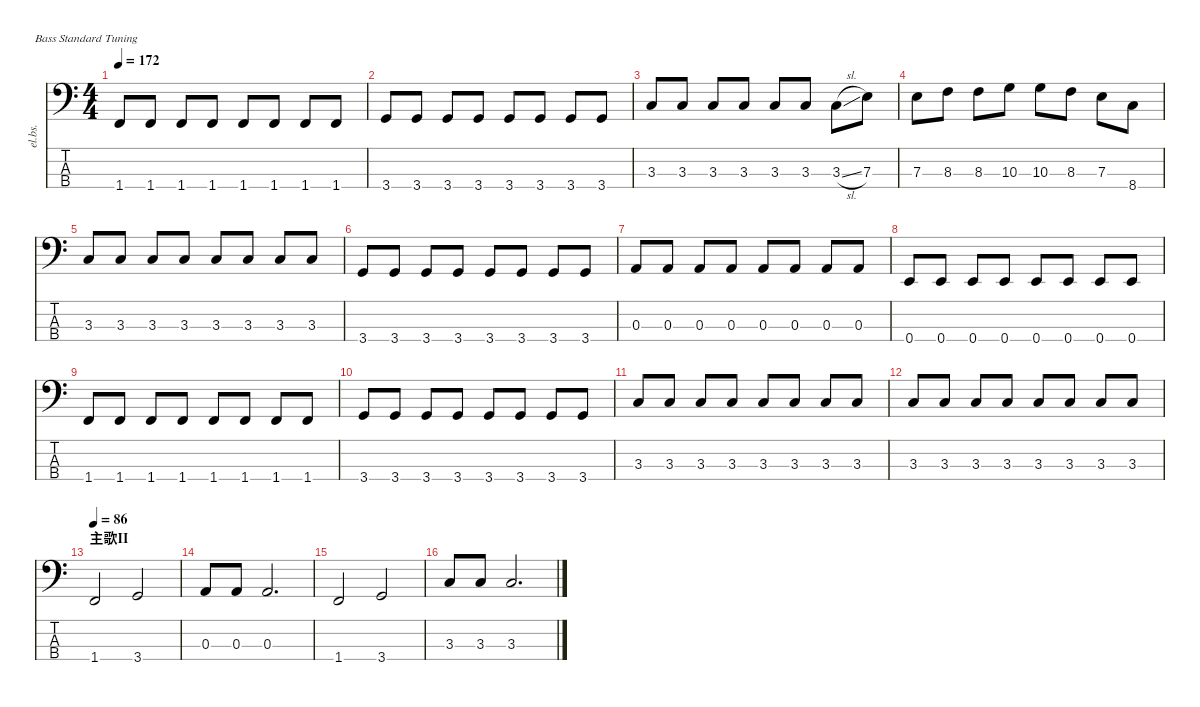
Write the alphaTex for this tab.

\defaultSystemsLayout 4
\hideDynamics
\bracketExtendMode nobrackets
\track ("Bass" "el.bs.") {instrument electricbassfinger}
\staff {score tabs}
\tuning (G2 D2 A1 E1)
\ts (4 4)
\tempo 172
\clef f4
\ks c
1.4.8{dy mf beam Up} 1.4.8{beam Up} 1.4.8{beam Up} 1.4.8{beam Up} 1.4.8{beam Up} 1.4.8{beam Up} 1.4.8{beam Up} 1.4.8{beam Up} |
3.4.8{beam Up} 3.4.8{beam Up} 3.4.8{beam Up} 3.4.8{beam Up} 3.4.8{beam Up} 3.4.8{beam Up} 3.4.8{beam Up} 3.4.8{beam Up} |
3.3.8{beam Up} 3.3.8{beam Up} 3.3.8{beam Up} 3.3.8{beam Up} 3.3.8{beam Up} 3.3.8{beam Up} 3.3{sl}.8{beam Down} 7.3.8{beam Down} |
7.3.8{beam Down} 8.3.8{beam Down} 8.3.8{beam Down} 10.3.8{beam Down} 10.3.8{beam Down} 8.3.8{beam Down} 7.3.8{beam Down} 8.4.8{beam Down} |
3.3.8{beam Up} 3.3.8{beam Up} 3.3.8{beam Up} 3.3.8{beam Up} 3.3.8{beam Up} 3.3.8{beam Up} 3.3.8{beam Up} 3.3.8{beam Up} |
3.4.8{beam Up} 3.4.8{beam Up} 3.4.8{beam Up} 3.4.8{beam Up} 3.4.8{beam Up} 3.4.8{beam Up} 3.4.8{beam Up} 3.4.8{beam Up} |
0.3.8{beam Up} 0.3.8{beam Up} 0.3.8{beam Up} 0.3.8{beam Up} 0.3.8{beam Up} 0.3.8{beam Up} 0.3.8{beam Up} 0.3.8{beam Up} |
0.4.8{beam Up} 0.4.8{beam Up} 0.4.8{beam Up} 0.4.8{beam Up} 0.4.8{beam Up} 0.4.8{beam Up} 0.4.8{beam Up} 0.4.8{beam Up} |
1.4.8{beam Up} 1.4.8{beam Up} 1.4.8{beam Up} 1.4.8{beam Up} 1.4.8{beam Up} 1.4.8{beam Up} 1.4.8{beam Up} 1.4.8{beam Up} |
3.4.8{beam Up} 3.4.8{beam Up} 3.4.8{beam Up} 3.4.8{beam Up} 3.4.8{beam Up} 3.4.8{beam Up} 3.4.8{beam Up} 3.4.8{beam Up} |
3.3.8{beam Up} 3.3.8{beam Up} 3.3.8{beam Up} 3.3.8{beam Up} 3.3.8{beam Up} 3.3.8{beam Up} 3.3.8{beam Up} 3.3.8{beam Up} |
3.3.8{beam Up} 3.3.8{beam Up} 3.3.8{beam Up} 3.3.8{beam Up} 3.3.8{beam Up} 3.3.8{beam Up} 3.3.8{beam Up} 3.3.8{beam Up} |
\section ("" "主歌II")
\tempo 86
1.4.2{beam Up} 3.4.2{beam Up} |
0.3.8{beam Up} 0.3.8{beam Up} 0.3.2{d beam Up} |
1.4.2{beam Up} 3.4.2{beam Up} |
3.3.8{beam Up} 3.3.8{beam Up} 3.3.2{d beam Up}
